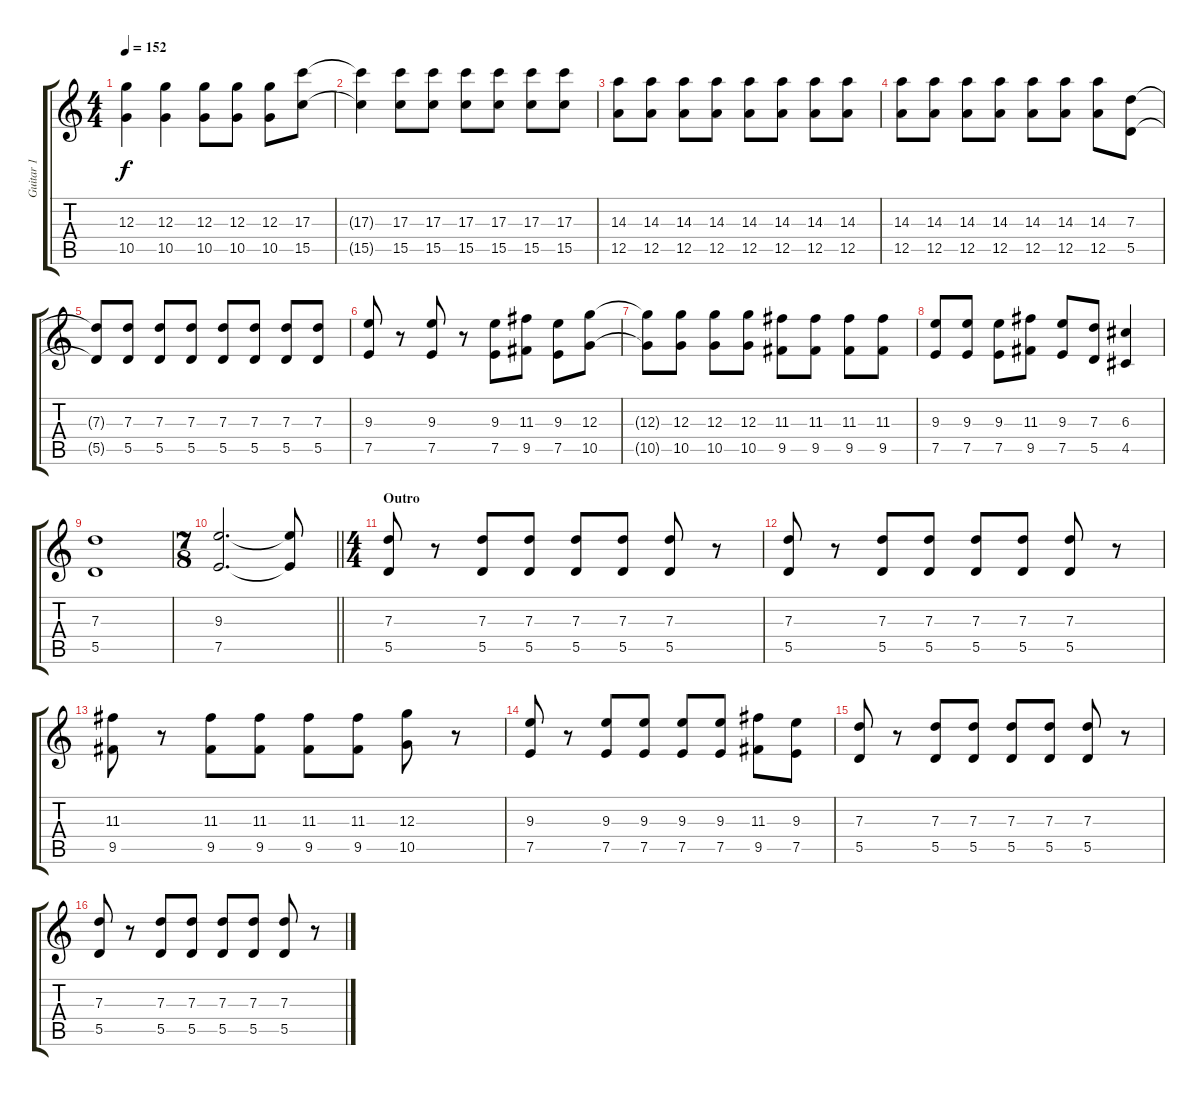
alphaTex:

\track ("Guitar 1" "Guitar 1") {instrument overdrivenguitar}
\staff {score tabs}
\tuning (E4 B3 G3 D3 A2 E2) {hide}
\ts (4 4)
\tempo 152
\clef g2
\ks c
(12.3 10.5).4{dy f} (12.3 10.5).4 (12.3 10.5).8 (12.3 10.5).8 (12.3 10.5).8 (17.3 15.5).8 |
(17.3{t} 15.5{t}).4 (17.3 15.5).8 (17.3 15.5).8 (17.3 15.5).8 (17.3 15.5).8 (17.3 15.5).8 (17.3 15.5).8 |
(14.3 12.5).8 (14.3 12.5).8 (14.3 12.5).8 (14.3 12.5).8 (14.3 12.5).8 (14.3 12.5).8 (14.3 12.5).8 (14.3 12.5).8 |
(14.3 12.5).8 (14.3 12.5).8 (14.3 12.5).8 (14.3 12.5).8 (14.3 12.5).8 (14.3 12.5).8 (14.3 12.5).8 (7.3 5.5).8 |
(7.3{t} 5.5{t}).8 (7.3 5.5).8 (7.3 5.5).8 (7.3 5.5).8 (7.3 5.5).8 (7.3 5.5).8 (7.3 5.5).8 (7.3 5.5).8 |
(9.3 7.5).8 r.8 (9.3 7.5).8 r.8 (9.3 7.5).8 (11.3 9.5).8 (9.3 7.5).8 (12.3 10.5).8 |
(12.3{t} 10.5{t}).8 (12.3 10.5).8 (12.3 10.5).8 (12.3 10.5).8 (11.3 9.5).8 (11.3 9.5).8 (11.3 9.5).8 (11.3 9.5).8 |
(9.3 7.5).8 (9.3 7.5).8 (9.3 7.5).8 (11.3 9.5).8 (9.3 7.5).8 (7.3 5.5).8 (6.3 4.5).4 |
(7.3 5.5).1 |
\ts (7 8)
\barLineRight lightlight
(9.3 7.5).2{d} (9.3{t} 7.5{t}).8 |
\ts (4 4)
\section ("" "Outro")
(7.3 5.5).8 r.8 (7.3 5.5).8 (7.3 5.5).8 (7.3 5.5).8 (7.3 5.5).8 (7.3 5.5).8 r.8 |
(7.3 5.5).8 r.8 (7.3 5.5).8 (7.3 5.5).8 (7.3 5.5).8 (7.3 5.5).8 (7.3 5.5).8 r.8 |
(11.3 9.5).8 r.8 (11.3 9.5).8 (11.3 9.5).8 (11.3 9.5).8 (11.3 9.5).8 (12.3 10.5).8 r.8 |
(9.3 7.5).8 r.8 (9.3 7.5).8 (9.3 7.5).8 (9.3 7.5).8 (9.3 7.5).8 (11.3 9.5).8 (9.3 7.5).8 |
(7.3 5.5).8 r.8 (7.3 5.5).8 (7.3 5.5).8 (7.3 5.5).8 (7.3 5.5).8 (7.3 5.5).8 r.8 |
(7.3 5.5).8 r.8 (7.3 5.5).8 (7.3 5.5).8 (7.3 5.5).8 (7.3 5.5).8 (7.3 5.5).8 r.8
